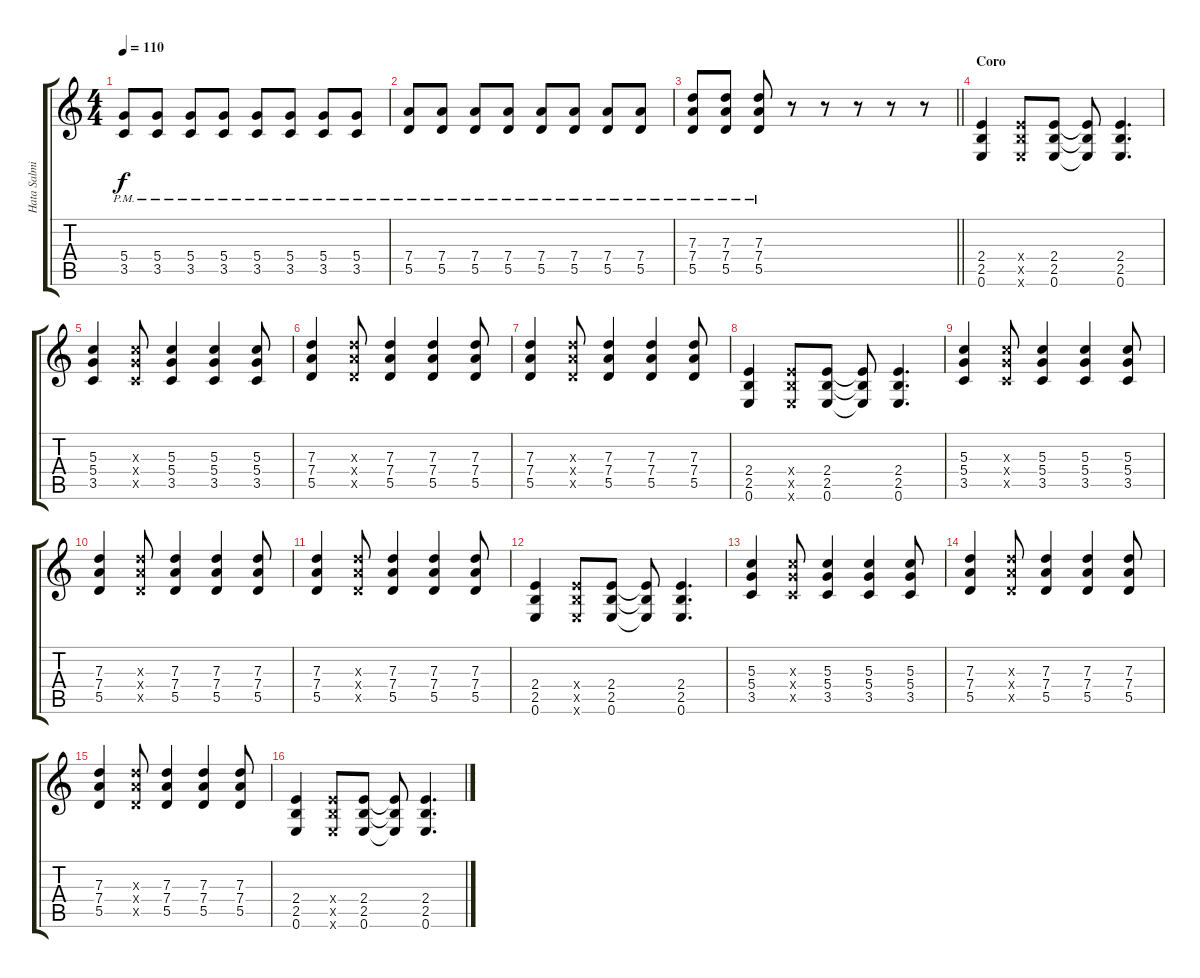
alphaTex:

\track ("Hata Salmi" "Hata Salmi") {instrument overdrivenguitar}
\staff {score tabs}
\tuning (E4 B3 G3 D3 A2 E2) {hide}
\ts (4 4)
\tempo 110
\clef g2
\ks c
(5.4{pm} 3.5{pm}).8{dy f} (5.4{pm} 3.5{pm}).8 (5.4{pm} 3.5{pm}).8 (5.4{pm} 3.5{pm}).8 (5.4{pm} 3.5{pm}).8 (5.4{pm} 3.5{pm}).8 (5.4{pm} 3.5{pm}).8 (5.4{pm} 3.5{pm}).8 |
(7.4{pm} 5.5{pm}).8 (7.4{pm} 5.5{pm}).8 (7.4{pm} 5.5{pm}).8 (7.4{pm} 5.5{pm}).8 (7.4{pm} 5.5{pm}).8 (7.4{pm} 5.5{pm}).8 (7.4{pm} 5.5{pm}).8 (7.4{pm} 5.5{pm}).8 |
\barLineRight lightlight
(7.3{pm} 7.4{pm} 5.5{pm}).8 (7.3{pm} 7.4{pm} 5.5{pm}).8 (7.3{pm} 7.4{pm} 5.5{pm}).8 r.8 r.8 r.8 r.8 r.8 |
\section ("" "Coro")
(2.4 2.5 0.6).4 (2.4{x} 2.5{x} 0.6{x}).8 (2.4 2.5 0.6).8 (2.4{t} 2.5{t} 0.6{t}).8 (2.4 2.5 0.6).4{d} |
(5.3 5.4 3.5).4 (5.3{x} 5.4{x} 3.5{x}).8 (5.3 5.4 3.5).4 (5.3 5.4 3.5).4 (5.3 5.4 3.5).8 |
(7.3 7.4 5.5).4 (7.3{x} 7.4{x} 5.5{x}).8 (7.3 7.4 5.5).4 (7.3 7.4 5.5).4 (7.3 7.4 5.5).8 |
(7.3 7.4 5.5).4 (7.3{x} 7.4{x} 5.5{x}).8 (7.3 7.4 5.5).4 (7.3 7.4 5.5).4 (7.3 7.4 5.5).8 |
(2.4 2.5 0.6).4 (2.4{x} 2.5{x} 0.6{x}).8 (2.4 2.5 0.6).8 (2.4{t} 2.5{t} 0.6{t}).8 (2.4 2.5 0.6).4{d} |
(5.3 5.4 3.5).4 (5.3{x} 5.4{x} 3.5{x}).8 (5.3 5.4 3.5).4 (5.3 5.4 3.5).4 (5.3 5.4 3.5).8 |
(7.3 7.4 5.5).4 (7.3{x} 7.4{x} 5.5{x}).8 (7.3 7.4 5.5).4 (7.3 7.4 5.5).4 (7.3 7.4 5.5).8 |
(7.3 7.4 5.5).4 (7.3{x} 7.4{x} 5.5{x}).8 (7.3 7.4 5.5).4 (7.3 7.4 5.5).4 (7.3 7.4 5.5).8 |
(2.4 2.5 0.6).4 (2.4{x} 2.5{x} 0.6{x}).8 (2.4 2.5 0.6).8 (2.4{t} 2.5{t} 0.6{t}).8 (2.4 2.5 0.6).4{d} |
(5.3 5.4 3.5).4 (5.3{x} 5.4{x} 3.5{x}).8 (5.3 5.4 3.5).4 (5.3 5.4 3.5).4 (5.3 5.4 3.5).8 |
(7.3 7.4 5.5).4 (7.3{x} 7.4{x} 5.5{x}).8 (7.3 7.4 5.5).4 (7.3 7.4 5.5).4 (7.3 7.4 5.5).8 |
(7.3 7.4 5.5).4 (7.3{x} 7.4{x} 5.5{x}).8 (7.3 7.4 5.5).4 (7.3 7.4 5.5).4 (7.3 7.4 5.5).8 |
(2.4 2.5 0.6).4 (2.4{x} 2.5{x} 0.6{x}).8 (2.4 2.5 0.6).8 (2.4{t} 2.5{t} 0.6{t}).8 (2.4 2.5 0.6).4{d}
